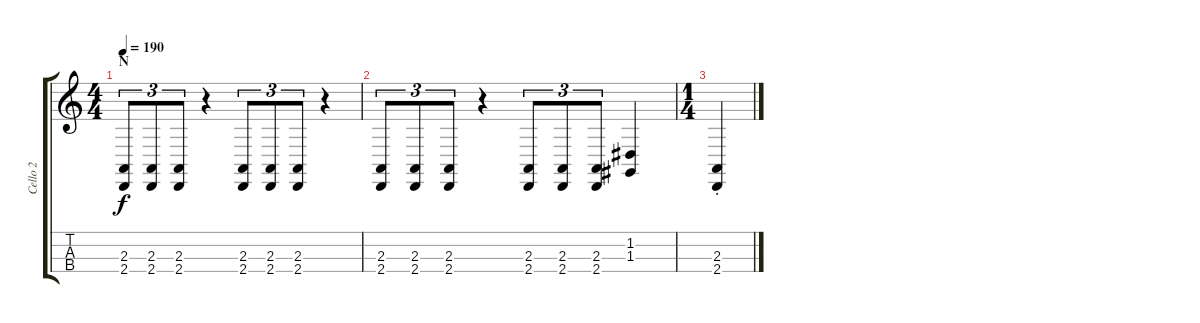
\track ("Cello 2" "Cello 2") {instrument cello}
\staff {score tabs}
\tuning (A3 D3 G2 C2) {hide}
\ts (4 4)
\section ("" "N")
\tempo 190
\clef g2
\ks c
(2.3 2.4).8{tu (3 2) dy f} (2.3 2.4).8{tu (3 2)} (2.3 2.4).8{tu (3 2)} r.4 (2.3 2.4).8{tu (3 2)} (2.3 2.4).8{tu (3 2)} (2.3 2.4).8{tu (3 2)} r.4 |
(2.3 2.4).8{tu (3 2)} (2.3 2.4).8{tu (3 2)} (2.3 2.4).8{tu (3 2)} r.4 (2.3 2.4).8{tu (3 2)} (2.3 2.4).8{tu (3 2)} (2.3 2.4).8{tu (3 2)} (1.2 1.3).4 |
\ts (1 4)
(2.3{st} 2.4{st}).4
